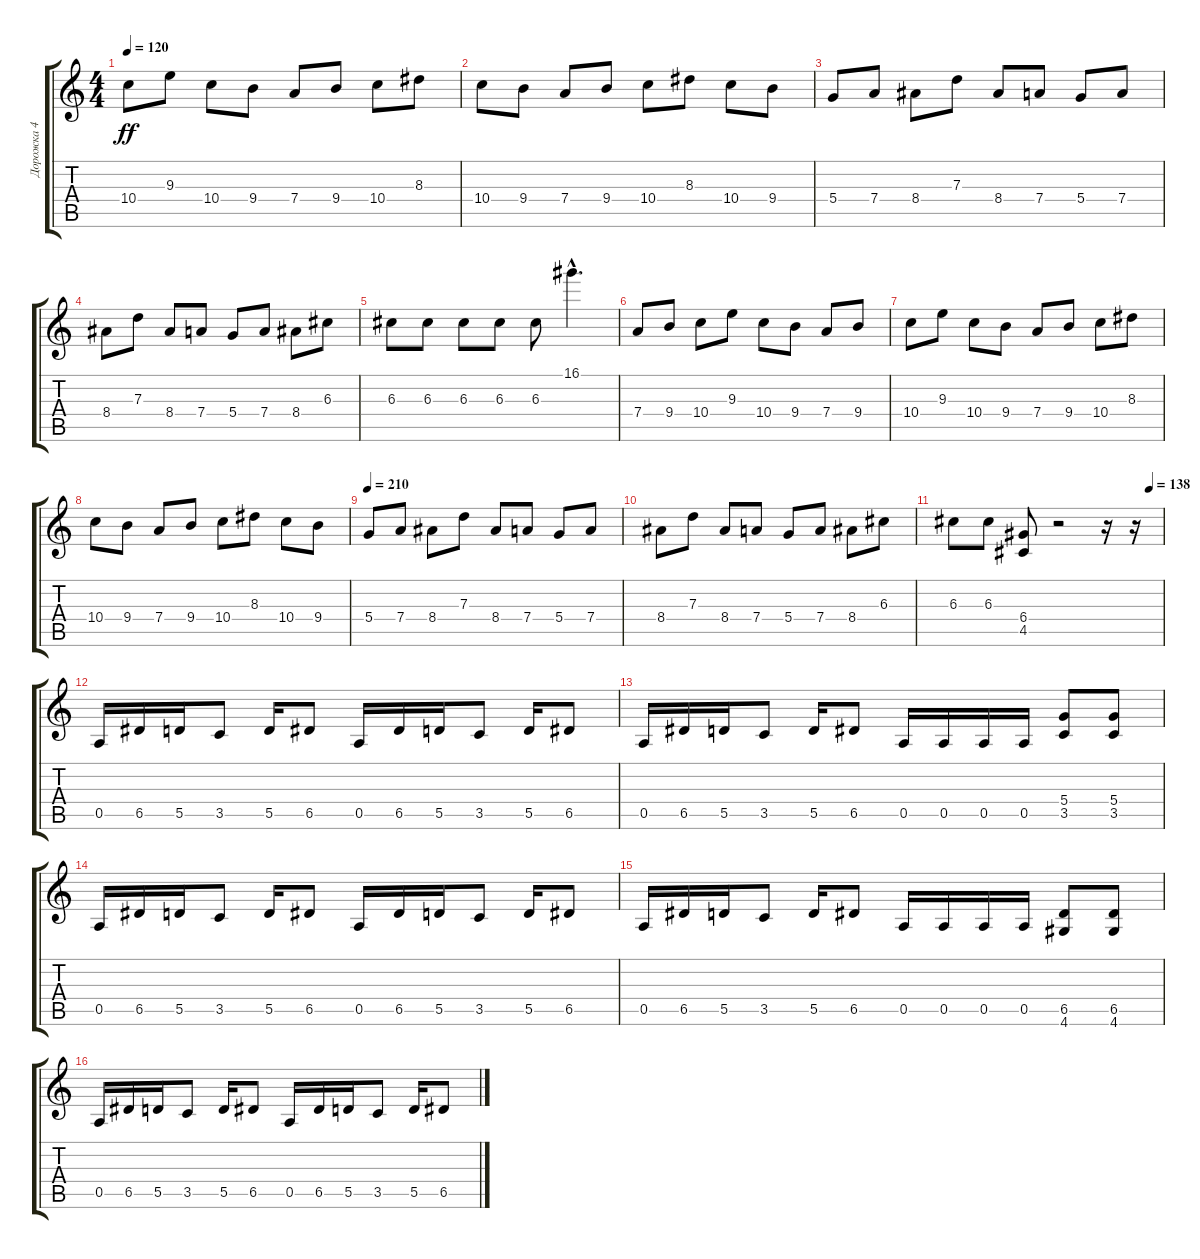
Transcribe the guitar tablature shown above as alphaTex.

\track ("Дорожка 4" "Дорожка 4") {instrument distortionguitar}
\staff {score tabs}
\tuning (E4 B3 G3 D3 A2 E2) {hide}
\ts (4 4)
\tempo 120
\clef g2
\ks c
10.4.8{dy ff} 9.3.8 10.4.8 9.4.8 7.4.8 9.4.8 10.4.8 8.3.8 |
10.4.8 9.4.8 7.4.8 9.4.8 10.4.8 8.3.8 10.4.8 9.4.8 |
5.4.8 7.4.8 8.4.8 7.3.8 8.4.8 7.4.8 5.4.8 7.4.8 |
8.4.8 7.3.8 8.4.8 7.4.8 5.4.8 7.4.8 8.4.8 6.3.8 |
6.3.8 6.3.8 6.3.8 6.3.8 6.3.8 16.1{hac}.4{d} |
7.4.8 9.4.8 10.4.8 9.3.8 10.4.8 9.4.8 7.4.8 9.4.8 |
10.4.8 9.3.8 10.4.8 9.4.8 7.4.8 9.4.8 10.4.8 8.3.8 |
10.4.8 9.4.8 7.4.8 9.4.8 10.4.8 8.3.8 10.4.8 9.4.8 |
\tempo 210
5.4.8 7.4.8 8.4.8 7.3.8 8.4.8 7.4.8 5.4.8 7.4.8 |
8.4.8 7.3.8 8.4.8 7.4.8 5.4.8 7.4.8 8.4.8 6.3.8 |
\tempo (138 0.9375)
6.3.8 6.3.8 (6.4 4.5).8 r.2 r.16 r.16 |
0.5.16 6.5.16 5.5.16 3.5.8 5.5.16 6.5.8 0.5.16 6.5.16 5.5.16 3.5.8 5.5.16 6.5.8 |
0.5.16 6.5.16 5.5.16 3.5.8 5.5.16 6.5.8 0.5.16 0.5.16 0.5.16 0.5.16 (5.4 3.5).8 (5.4 3.5).8 |
0.5.16 6.5.16 5.5.16 3.5.8 5.5.16 6.5.8 0.5.16 6.5.16 5.5.16 3.5.8 5.5.16 6.5.8 |
0.5.16 6.5.16 5.5.16 3.5.8 5.5.16 6.5.8 0.5.16 0.5.16 0.5.16 0.5.16 (6.5 4.6).8 (6.5 4.6).8 |
0.5.16 6.5.16 5.5.16 3.5.8 5.5.16 6.5.8 0.5.16 6.5.16 5.5.16 3.5.8 5.5.16 6.5.8
